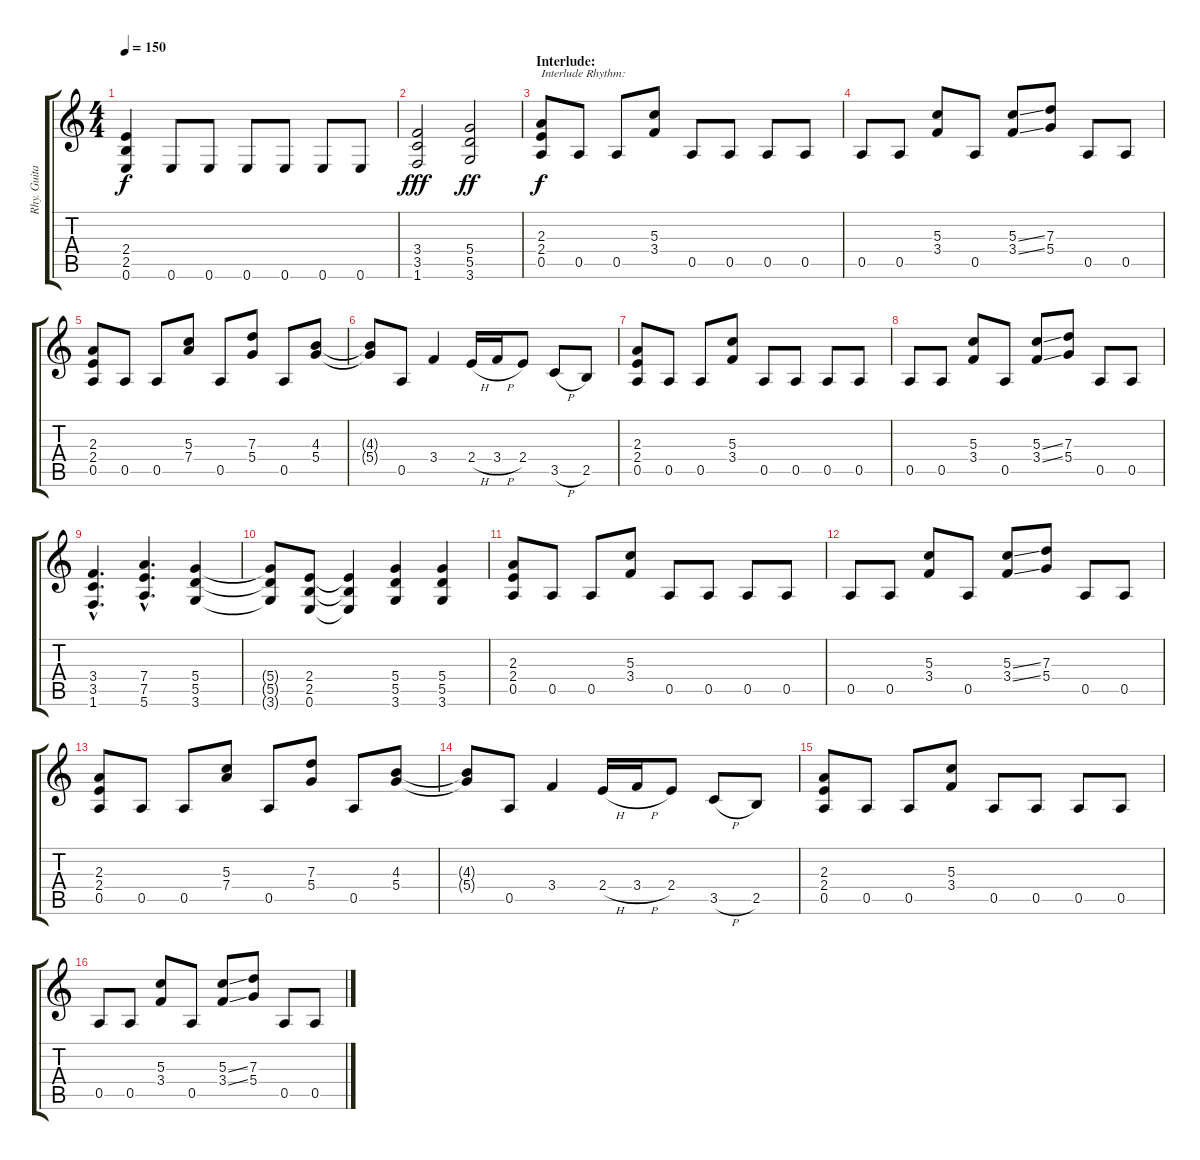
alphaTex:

\track ("Rhy. Guitar 1" "Rhy. Guita") {instrument distortionguitar}
\staff {score tabs}
\tuning (E4 B3 G3 D3 A2 E2) {hide}
\ts (4 4)
\tempo 150
\clef g2
\ks c
(2.4 2.5 0.6).4{dy f} 0.6.8 0.6.8 0.6.8 0.6.8 0.6.8 0.6.8 |
(3.4 3.5 1.6).2{dy fff} (5.4 5.5 3.6).2{dy ff} |
\section ("" "Interlude:")
(2.3 2.4 0.5).8{txt "Interlude Rhythm:" dy f} 0.5.8 0.5.8 (5.3 3.4).8 0.5.8 0.5.8 0.5.8 0.5.8 |
0.5.8 0.5.8 (5.3 3.4).8 0.5.8 (5.3{ss} 3.4{ss}).8 (7.3 5.4).8 0.5.8 0.5.8 |
(2.3 2.4 0.5).8 0.5.8 0.5.8 (5.3 7.4).8 0.5.8 (7.3 5.4).8 0.5.8 (4.3 5.4).8 |
(4.3{t} 5.4{t}).8 0.5.8 3.4.4 2.4{h}.16 3.4{h}.16 2.4.8 3.5{h}.8 2.5.8 |
(2.3 2.4 0.5).8 0.5.8 0.5.8 (5.3 3.4).8 0.5.8 0.5.8 0.5.8 0.5.8 |
0.5.8 0.5.8 (5.3 3.4).8 0.5.8 (5.3{ss} 3.4{ss}).8 (7.3 5.4).8 0.5.8 0.5.8 |
(3.4{hac} 3.5{hac} 1.6{hac}).4{d} (7.4{hac} 7.5{hac} 5.6{hac}).4{d} (5.4 5.5 3.6).4 |
(5.4{t} 5.5{t} 3.6{t}).8 (2.4 2.5 0.6).8 (2.4{t} 2.5{t} 0.6{t}).4 (5.4 5.5 3.6).4 (5.4 5.5 3.6).4 |
(2.3 2.4 0.5).8 0.5.8 0.5.8 (5.3 3.4).8 0.5.8 0.5.8 0.5.8 0.5.8 |
0.5.8 0.5.8 (5.3 3.4).8 0.5.8 (5.3{ss} 3.4{ss}).8 (7.3 5.4).8 0.5.8 0.5.8 |
(2.3 2.4 0.5).8 0.5.8 0.5.8 (5.3 7.4).8 0.5.8 (7.3 5.4).8 0.5.8 (4.3 5.4).8 |
(4.3{t} 5.4{t}).8 0.5.8 3.4.4 2.4{h}.16 3.4{h}.16 2.4.8 3.5{h}.8 2.5.8 |
(2.3 2.4 0.5).8 0.5.8 0.5.8 (5.3 3.4).8 0.5.8 0.5.8 0.5.8 0.5.8 |
0.5.8 0.5.8 (5.3 3.4).8 0.5.8 (5.3{ss} 3.4{ss}).8 (7.3 5.4).8 0.5.8 0.5.8
